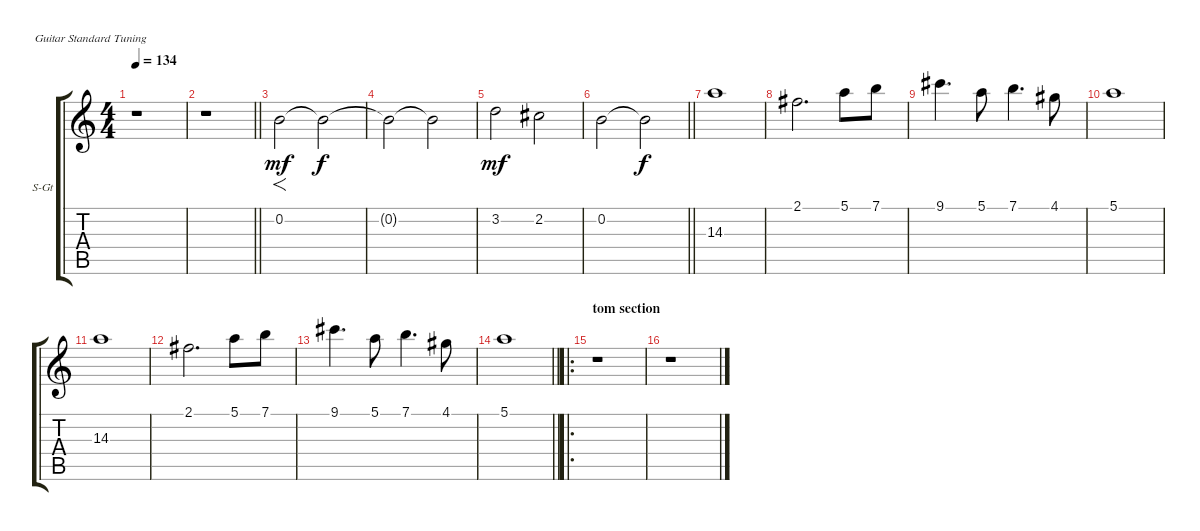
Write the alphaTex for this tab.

\bracketExtendMode groupsimilarinstruments
\firstSystemTrackNameOrientation horizontal
\otherSystemsTrackNameOrientation horizontal
\track ("Atmos" "S-Gt") {instrument whistle}
\staff {score tabs}
\tuning (E4 B3 G3 D3 A2 E2)
\displaytranspose 12
\ts (4 4)
\tempo 134
\clef g2
\ks c
r.1{dy f} |
\barLineRight lightlight
r.1 |
0.2.2{f dy mf} 0.2{t}.2{dy f} |
0.2{t}.2 0.2{t}.2 |
3.2.2{dy mf} 2.2.2 |
\barLineRight lightlight
0.2.2 0.2{t}.2{dy f} |
14.3.1 |
2.1.2{d} 5.1.8 7.1.8 |
9.1.4{d} 5.1.8 7.1.4{d} 4.1.8 |
5.1.1 |
14.3.1 |
2.1.2{d} 5.1.8 7.1.8 |
9.1.4{d} 5.1.8 7.1.4{d} 4.1.8 |
\barLineRight lightlight
5.1.1 |
\ro
\section ("" "tom section")
r.1 |
r.1
